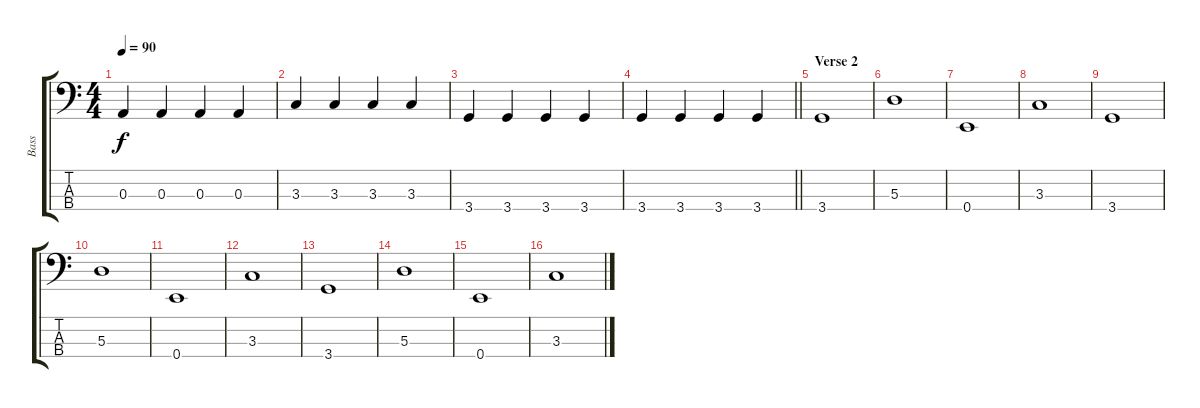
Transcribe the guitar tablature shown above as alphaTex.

\track ("Bass" "Bass") {instrument electricbassfinger}
\staff {score tabs}
\tuning (G2 D2 A1 E1) {hide}
\ts (4 4)
\tempo 90
\clef f4
\ks c
0.3.4{dy f} 0.3.4 0.3.4 0.3.4 |
3.3.4 3.3.4 3.3.4 3.3.4 |
3.4.4 3.4.4 3.4.4 3.4.4 |
\barLineRight lightlight
3.4.4 3.4.4 3.4.4 3.4.4 |
\section ("" "Verse 2")
3.4.1 |
5.3.1 |
0.4.1 |
3.3.1 |
3.4.1 |
5.3.1 |
0.4.1 |
3.3.1 |
3.4.1 |
5.3.1 |
0.4.1 |
3.3.1
